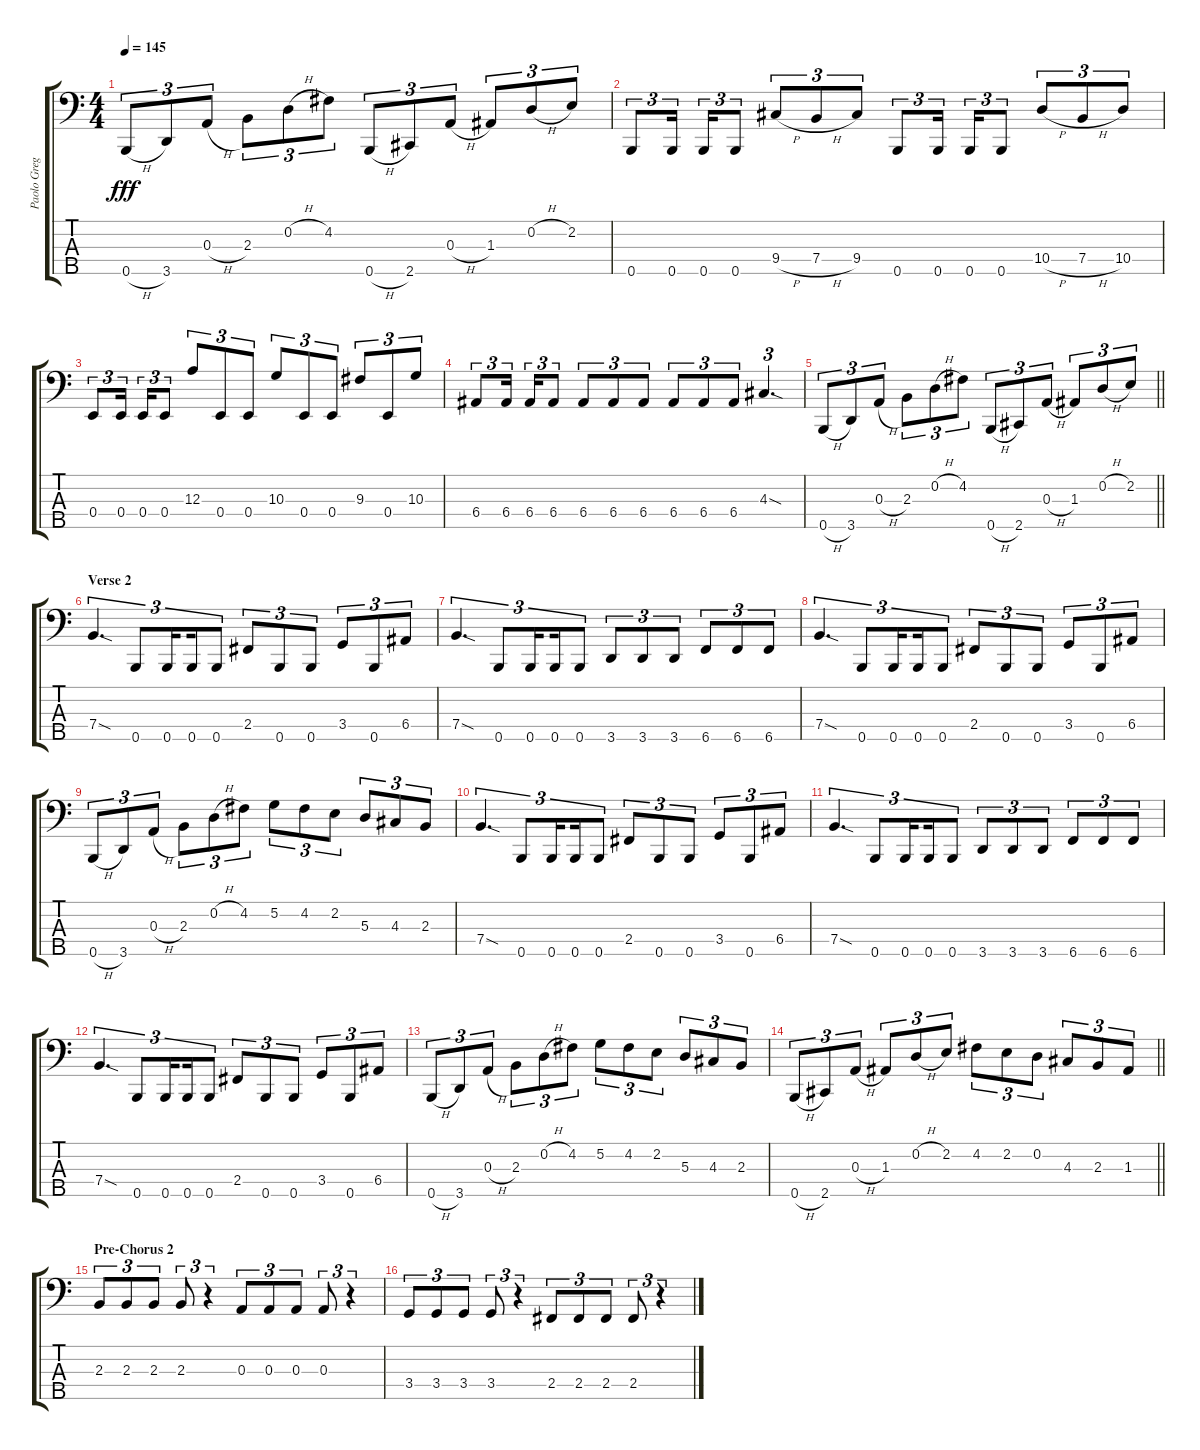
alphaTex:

\track ("Paolo Gregoletto" "Paolo Greg") {instrument electricbassfinger bank 1}
\staff {score tabs}
\tuning (G2 D2 A1 E1 B0) {hide}
\ts (4 4)
\tempo 145
\clef f4
\ks c
0.5{h}.8{tu (3 2) dy fff} 3.5.8{tu (3 2)} 0.3{h}.8{tu (3 2)} 2.3.8{tu (3 2)} 0.2{h}.8{tu (3 2)} 4.2.8{tu (3 2)} 0.5{h}.8{tu (3 2)} 2.5.8{tu (3 2)} 0.3{h}.8{tu (3 2)} 1.3.8{tu (3 2)} 0.2{h}.8{tu (3 2)} 2.2.8{tu (3 2)} |
0.5.8{tu (3 2)} 0.5.16{tu (3 2) beam splitsecondary} 0.5.16{tu (3 2)} 0.5.8{tu (3 2)} 9.4{h}.8{tu (3 2)} 7.4{h}.8{tu (3 2)} 9.4.8{tu (3 2)} 0.5.8{tu (3 2)} 0.5.16{tu (3 2) beam splitsecondary} 0.5.16{tu (3 2)} 0.5.8{tu (3 2)} 10.4{h}.8{tu (3 2)} 7.4{h}.8{tu (3 2)} 10.4.8{tu (3 2)} |
0.4.8{tu (3 2)} 0.4.16{tu (3 2) beam splitsecondary} 0.4.16{tu (3 2)} 0.4.8{tu (3 2)} 12.3.8{tu (3 2)} 0.4.8{tu (3 2)} 0.4.8{tu (3 2)} 10.3.8{tu (3 2)} 0.4.8{tu (3 2)} 0.4.8{tu (3 2)} 9.3.8{tu (3 2)} 0.4.8{tu (3 2)} 10.3.8{tu (3 2)} |
6.4.8{tu (3 2)} 6.4.16{tu (3 2) beam splitsecondary} 6.4.16{tu (3 2)} 6.4.8{tu (3 2)} 6.4.8{tu (3 2)} 6.4.8{tu (3 2)} 6.4.8{tu (3 2)} 6.4.8{tu (3 2)} 6.4.8{tu (3 2)} 6.4.8{tu (3 2)} 4.3{sod}.4{d tu (3 2)} |
\barLineRight lightlight
0.5{h}.8{tu (3 2)} 3.5.8{tu (3 2)} 0.3{h}.8{tu (3 2)} 2.3.8{tu (3 2)} 0.2{h}.8{tu (3 2)} 4.2.8{tu (3 2)} 0.5{h}.8{tu (3 2)} 2.5.8{tu (3 2)} 0.3{h}.8{tu (3 2)} 1.3.8{tu (3 2)} 0.2{h}.8{tu (3 2)} 2.2.8{tu (3 2)} |
\section ("" "Verse 2")
7.4{sod}.4{d tu (3 2)} 0.5.8{tu (3 2)} 0.5.16{tu (3 2) beam splitsecondary} 0.5.16{tu (3 2)} 0.5.8{tu (3 2)} 2.4.8{tu (3 2)} 0.5.8{tu (3 2)} 0.5.8{tu (3 2)} 3.4.8{tu (3 2)} 0.5.8{tu (3 2)} 6.4.8{tu (3 2)} |
7.4{sod}.4{d tu (3 2)} 0.5.8{tu (3 2)} 0.5.16{tu (3 2) beam splitsecondary} 0.5.16{tu (3 2)} 0.5.8{tu (3 2)} 3.5.8{tu (3 2)} 3.5.8{tu (3 2)} 3.5.8{tu (3 2)} 6.5.8{tu (3 2)} 6.5.8{tu (3 2)} 6.5.8{tu (3 2)} |
7.4{sod}.4{d tu (3 2)} 0.5.8{tu (3 2)} 0.5.16{tu (3 2) beam splitsecondary} 0.5.16{tu (3 2)} 0.5.8{tu (3 2)} 2.4.8{tu (3 2)} 0.5.8{tu (3 2)} 0.5.8{tu (3 2)} 3.4.8{tu (3 2)} 0.5.8{tu (3 2)} 6.4.8{tu (3 2)} |
0.5{h}.8{tu (3 2)} 3.5.8{tu (3 2)} 0.3{h}.8{tu (3 2)} 2.3.8{tu (3 2)} 0.2{h}.8{tu (3 2)} 4.2.8{tu (3 2)} 5.2.8{tu (3 2)} 4.2.8{tu (3 2)} 2.2.8{tu (3 2)} 5.3.8{tu (3 2)} 4.3.8{tu (3 2)} 2.3.8{tu (3 2)} |
7.4{sod}.4{d tu (3 2)} 0.5.8{tu (3 2)} 0.5.16{tu (3 2) beam splitsecondary} 0.5.16{tu (3 2)} 0.5.8{tu (3 2)} 2.4.8{tu (3 2)} 0.5.8{tu (3 2)} 0.5.8{tu (3 2)} 3.4.8{tu (3 2)} 0.5.8{tu (3 2)} 6.4.8{tu (3 2)} |
7.4{sod}.4{d tu (3 2)} 0.5.8{tu (3 2)} 0.5.16{tu (3 2) beam splitsecondary} 0.5.16{tu (3 2)} 0.5.8{tu (3 2)} 3.5.8{tu (3 2)} 3.5.8{tu (3 2)} 3.5.8{tu (3 2)} 6.5.8{tu (3 2)} 6.5.8{tu (3 2)} 6.5.8{tu (3 2)} |
7.4{sod}.4{d tu (3 2)} 0.5.8{tu (3 2)} 0.5.16{tu (3 2) beam splitsecondary} 0.5.16{tu (3 2)} 0.5.8{tu (3 2)} 2.4.8{tu (3 2)} 0.5.8{tu (3 2)} 0.5.8{tu (3 2)} 3.4.8{tu (3 2)} 0.5.8{tu (3 2)} 6.4.8{tu (3 2)} |
0.5{h}.8{tu (3 2)} 3.5.8{tu (3 2)} 0.3{h}.8{tu (3 2)} 2.3.8{tu (3 2)} 0.2{h}.8{tu (3 2)} 4.2.8{tu (3 2)} 5.2.8{tu (3 2)} 4.2.8{tu (3 2)} 2.2.8{tu (3 2)} 5.3.8{tu (3 2)} 4.3.8{tu (3 2)} 2.3.8{tu (3 2)} |
\barLineRight lightlight
0.5{h}.8{tu (3 2)} 2.5.8{tu (3 2)} 0.3{h}.8{tu (3 2)} 1.3.8{tu (3 2)} 0.2{h}.8{tu (3 2)} 2.2.8{tu (3 2)} 4.2.8{tu (3 2)} 2.2.8{tu (3 2)} 0.2.8{tu (3 2)} 4.3.8{tu (3 2)} 2.3.8{tu (3 2)} 1.3.8{tu (3 2)} |
\section ("" "Pre-Chorus 2")
2.3.8{tu (3 2)} 2.3.8{tu (3 2)} 2.3.8{tu (3 2)} 2.3.8{tu (3 2)} r.4{tu (3 2)} 0.3.8{tu (3 2)} 0.3.8{tu (3 2)} 0.3.8{tu (3 2)} 0.3.8{tu (3 2)} r.4{tu (3 2)} |
3.4.8{tu (3 2)} 3.4.8{tu (3 2)} 3.4.8{tu (3 2)} 3.4.8{tu (3 2)} r.4{tu (3 2)} 2.4.8{tu (3 2)} 2.4.8{tu (3 2)} 2.4.8{tu (3 2)} 2.4.8{tu (3 2)} r.4{tu (3 2)}
